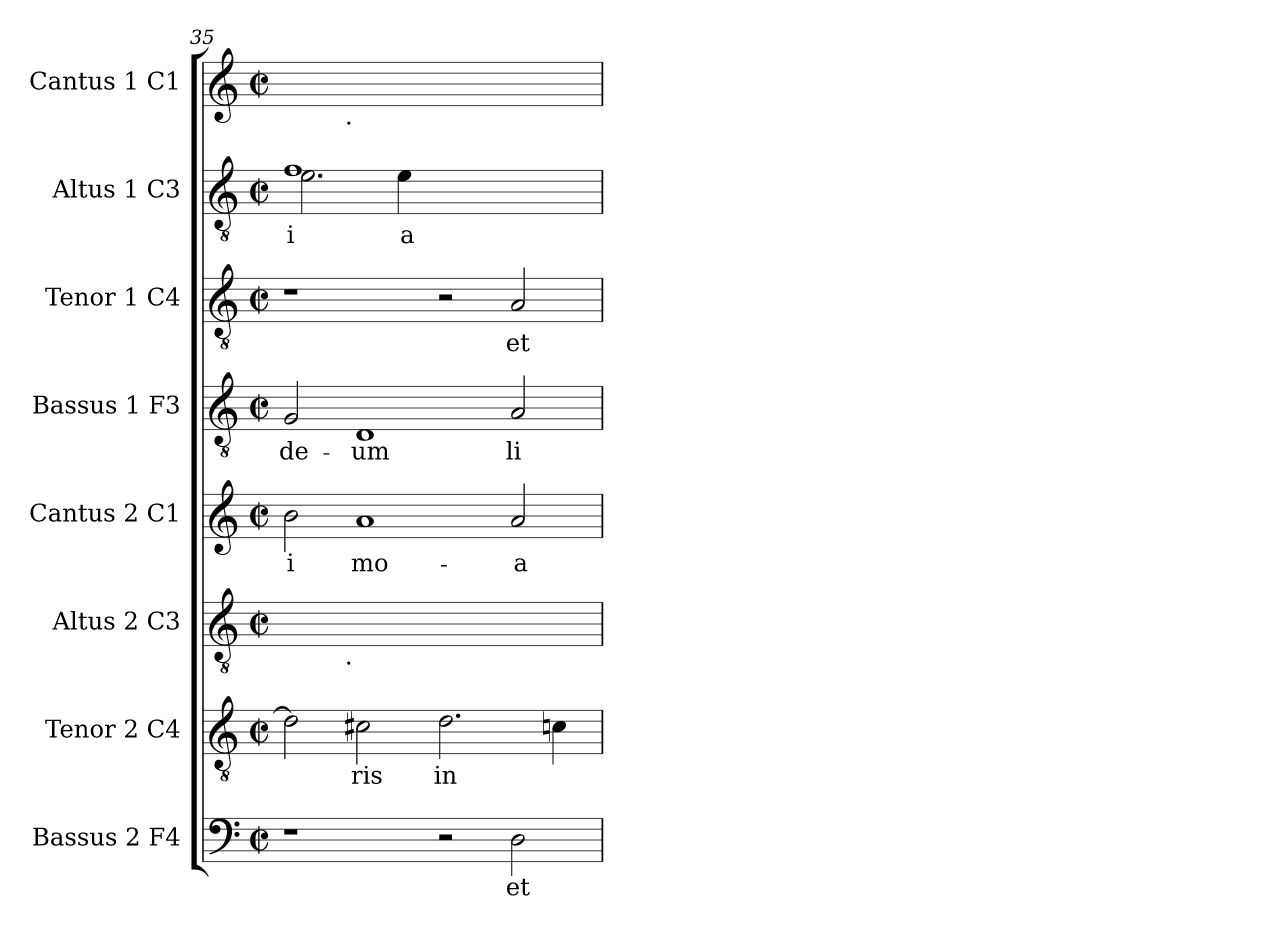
**kern	**text	**kern	**text	**kern	**kern	**text	**kern	**text	**kern	**text	**kern	**text	**kern
*part8	*part8	*part7	*part7	*part6	*part5	*part5	*part4	*part4	*part3	*part3	*part2	*part2	*part1
*staff8	*staff8	*staff7	*staff7	*staff6	*staff5	*staff5	*staff4	*staff4	*staff3	*staff3	*staff2	*staff2	*staff1
*I"Bassus 2  F4	*	*I"Tenor 2  C4	*	*I"Altus 2  C3	*I"Cantus 2  C1	*	*I"Bassus 1  F3	*	*I"Tenor 1  C4	*	*I"Altus 1  C3	*	*I"Cantus 1  C1
*I'B2	*	*I'T2	*	*I'A2	*I'C2	*	*I'B1	*	*I'T1	*	*I'A1	*	*I'C1
*clefF4	*	*clefGv2	*	*clefGv2	*clefG2	*	*clefGv2	*	*clefGv2	*	*clefGv2	*	*clefG2
*M2/2	*	*M2/2	*	*M2/2	*M2/2	*	*M2/2	*	*M2/2	*	*M2/2	*	*M2/2
*met(c|)	*	*met(c|)	*	*met(c|)	*met(c|)	*	*met(c|)	*	*met(c|)	*	*met(c|)	*	*met(c|)
=35	=35	=35	=35	=35	=35	=35	=35	=35	=35	=35	=35	=35	=35
!	!	!	!	!	!	!LO:LY:b:cj	!	!LO:LY:b:cj	!	!	!	!LO:LY:b:rj	!
*	*	*	*	*	*	*	*	*	*	*	*^	*	*
!	!	!	!	!	!	!	!	!	!	!	!	!	!LO:LY:b:cj	!
1r	.	2d\]	.	4...ryy	2b\	-i	2G/	-de-	1r	.	1f	2.e\	-i	4...ryy
!	!	!	!	!	!	!	!	!	!	!	!	!	!	!LO:TX:b:t=.
!	!	!	!	!LO:TX:b:t=.	!	!	!	!	!	!	!	!	!	!
.	.	.	.	1ryy	.	.	.	.	.	.	.	.	.	1ryy
!	!	!	!LO:LY:b:cj	!	!	!LO:LY:b:cj	!	!LO:LY:b:cj	!	!	!	!	!	!
.	.	2c#X\	-ris	.	1a	-mo-	1D	-um	.	.	.	.	.	.
!	!	!	!	!	!	!	!	!	!	!	!	!	!LO:LY:b	!
.	.	.	.	.	.	.	.	.	.	.	.	4e\	a-	.
!	!	!	!LO:LY:b:cj	!	!	!	!	!	!	!	!	!	!	!
2r	.	2.d\	in	.	.	.	.	.	2r	.	1ryy	1ryy	.	.
.	.	.	.	2ryy	.	.	.	.	.	.	.	.	.	2ryy
!	!LO:LY:b:cj	!	!	!	!	!LO:LY:b:cj	!	!LO:LY:b:cj	!	!LO:LY:b:cj	!	!	!	!
2D\	et	.	.	.	2a/	a-	2A/	-li-	2A/	et	.	.	.	.
.	.	4cn\	.	.	.	.	.	.	.	.	.	.	.	.
.	.	.	.	32ryy	.	.	.	.	.	.	.	.	.	32ryy
*	*	*	*	*	*	*	*	*	*	*	*v	*v	*	*
=	=	=	=	=	=	=	=	=	=	=	=	=	=
*-	*-	*-	*-	*-	*-	*-	*-	*-	*-	*-	*-	*-	*-
